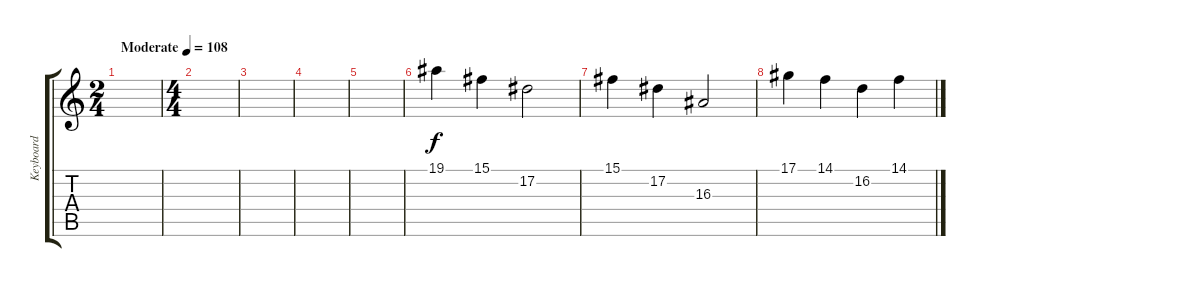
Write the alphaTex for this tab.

\track ("Keyboard" "Keyboard") {instrument drawbarorgan}
\staff {score tabs}
\tuning (Eb4 Bb3 Gb3 Db3 Ab2 Eb2) {hide}
\ts (2 4)
\tempo (108 "Moderate")
\clef g2
\ks c
|
\ts (4 4)
|
|
|
|
19.1.4 15.1.4 17.2.2 |
15.1.4 17.2.4 16.3.2 |
17.1.4 14.1.4 16.2.4 14.1.4
